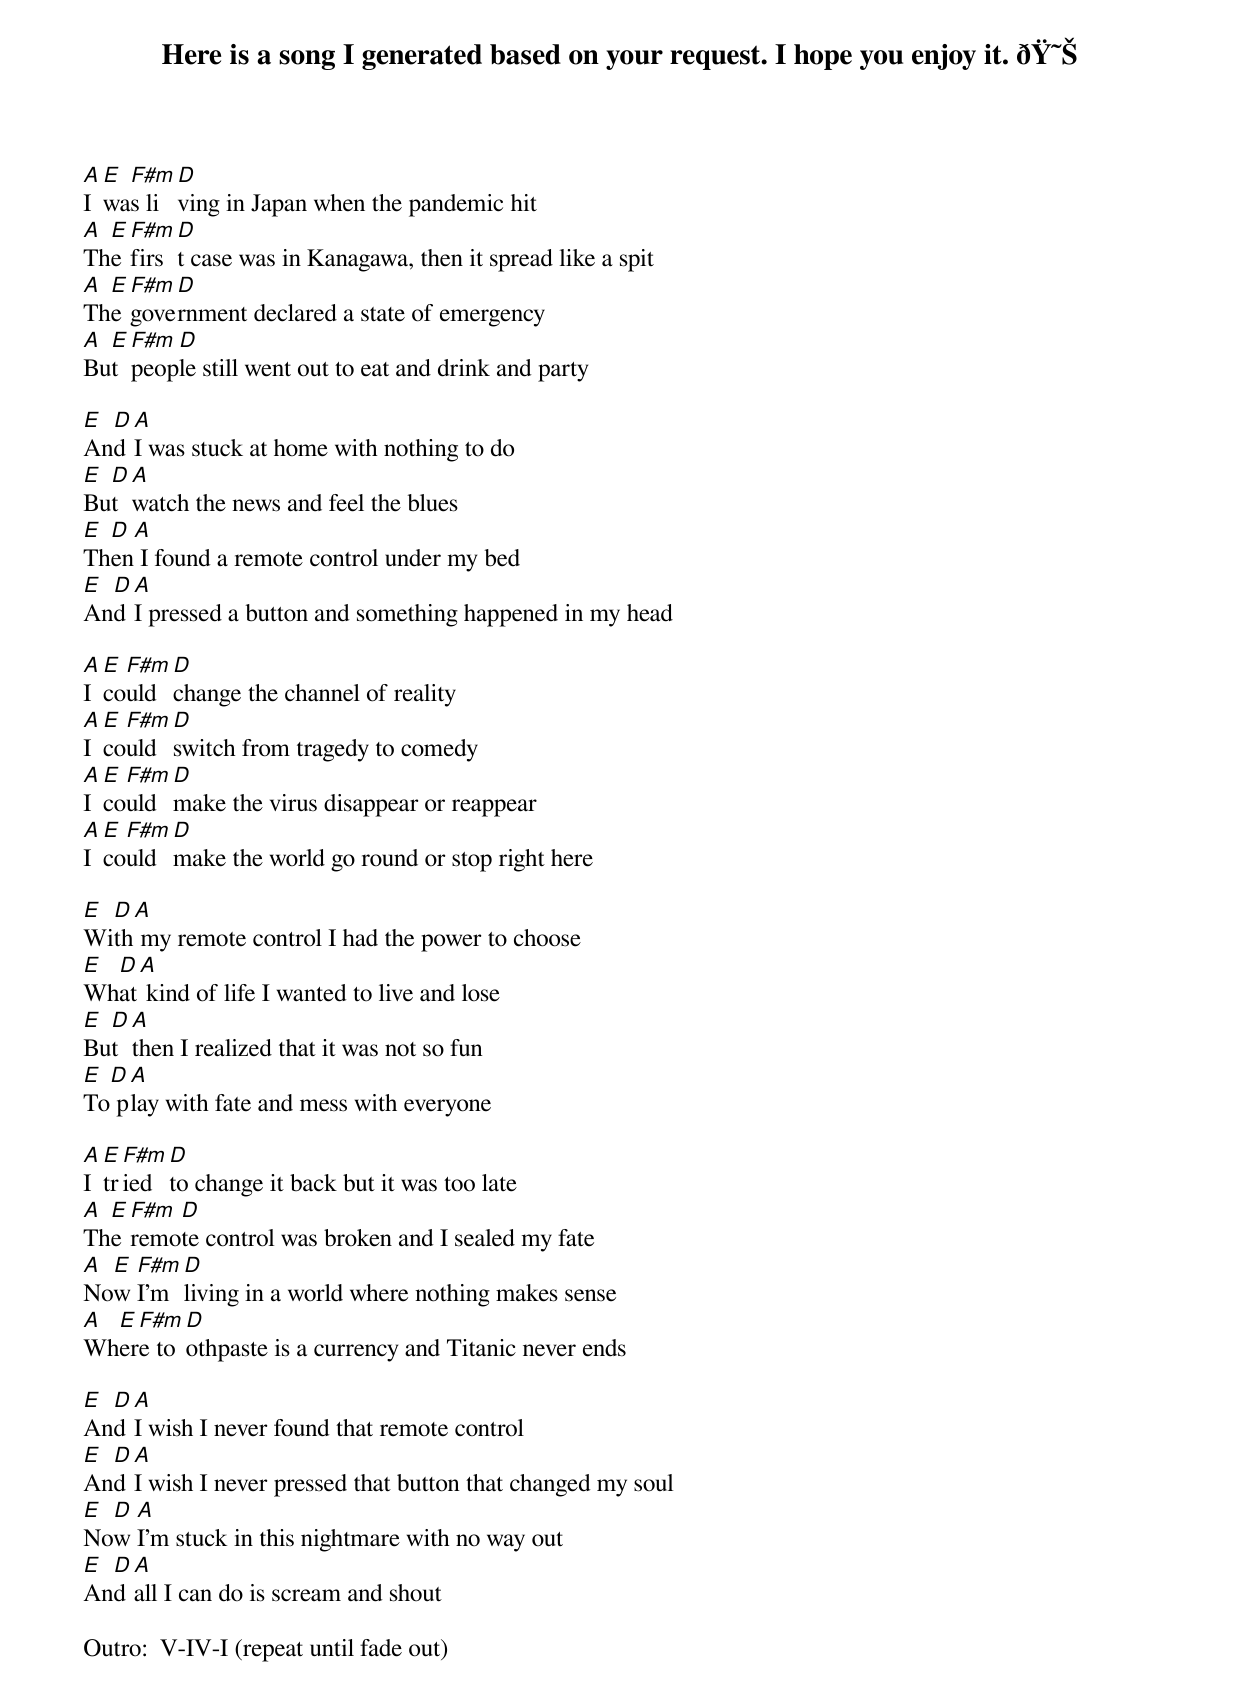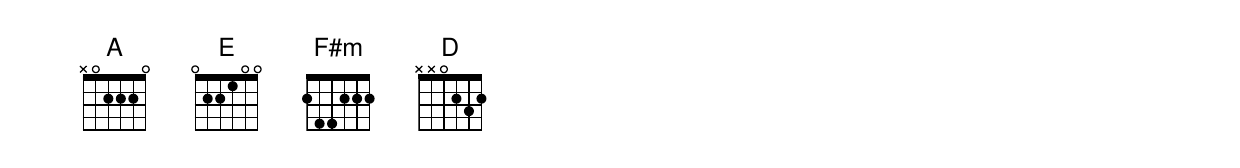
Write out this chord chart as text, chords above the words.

Here is a song I generated based on your request. I hope you enjoy it. ðŸ˜Š

A E F#m D
I was living in Japan when the pandemic hit
A E F#m D
The first case was in Kanagawa, then it spread like a spit
A E F#m D
The government declared a state of emergency
A E F#m D
But people still went out to eat and drink and party

E D A
And I was stuck at home with nothing to do
E D A
But watch the news and feel the blues
E D A
Then I found a remote control under my bed
E D A
And I pressed a button and something happened in my head

A E F#m D
I could change the channel of reality
A E F#m D
I could switch from tragedy to comedy
A E F#m D
I could make the virus disappear or reappear
A E F#m D
I could make the world go round or stop right here

E D A
With my remote control I had the power to choose
E D A
What kind of life I wanted to live and lose
E D A
But then I realized that it was not so fun
E D A
To play with fate and mess with everyone

A E F#m D
I tried to change it back but it was too late
A E F#m D
The remote control was broken and I sealed my fate
A E F#m D
Now I'm living in a world where nothing makes sense
A E F#m D
Where toothpaste is a currency and Titanic never ends

E D A
And I wish I never found that remote control
E D A
And I wish I never pressed that button that changed my soul
E D A
Now I'm stuck in this nightmare with no way out
E D A
And all I can do is scream and shout

Outro:  V-IV-I (repeat until fade out)
